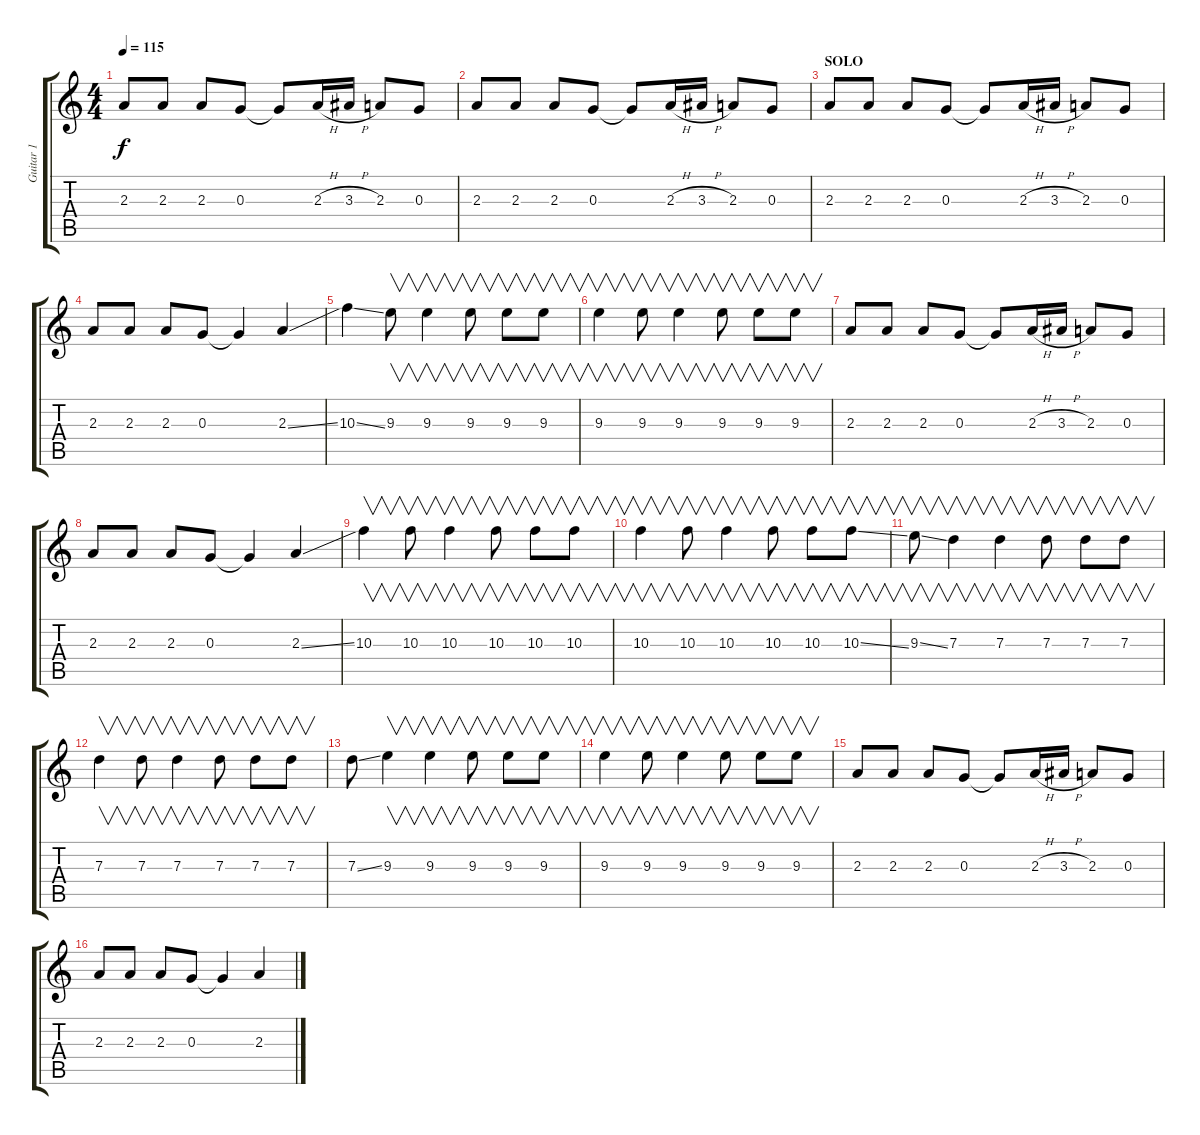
\track ("Guitar 1" "Guitar 1") {instrument distortionguitar}
\staff {score tabs}
\tuning (E4 B3 G3 D3 A2 E2) {hide}
\ts (4 4)
\tempo 115
\clef g2
\ks c
2.3.8{dy f} 2.3.8 2.3.8 0.3.8 0.3{t}.8 2.3{h}.16 3.3{h}.16 2.3.8 0.3.8 |
2.3.8 2.3.8 2.3.8 0.3.8 0.3{t}.8 2.3{h}.16 3.3{h}.16 2.3.8 0.3.8 |
\section ("" "SOLO")
2.3.8 2.3.8 2.3.8 0.3.8 0.3{t}.8 2.3{h}.16 3.3{h}.16 2.3.8 0.3.8 |
2.3.8 2.3.8 2.3.8 0.3.8 0.3{t}.4 2.3{ss}.4 |
10.3{ss}.4 9.3.8{v} 9.3.4{v} 9.3.8{v} 9.3.8{v} 9.3.8{v} |
9.3.4{v} 9.3.8{v} 9.3.4{v} 9.3.8{v} 9.3.8{v} 9.3.8{v} |
2.3.8 2.3.8 2.3.8 0.3.8 0.3{t}.8 2.3{h}.16 3.3{h}.16 2.3.8 0.3.8 |
2.3.8 2.3.8 2.3.8 0.3.8 0.3{t}.4 2.3{ss}.4 |
10.3.4{v} 10.3.8{v} 10.3.4{v} 10.3.8{v} 10.3.8{v} 10.3.8{v} |
10.3.4{v} 10.3.8{v} 10.3.4{v} 10.3.8{v} 10.3.8{v} 10.3{ss}.8{v} |
9.3{ss}.8{v} 7.3.4{v} 7.3.4{v} 7.3.8{v} 7.3.8{v} 7.3.8{v} |
7.3.4{v} 7.3.8{v} 7.3.4{v} 7.3.8{v} 7.3.8{v} 7.3.8{v} |
7.3{ss}.8 9.3.4{v} 9.3.4{v} 9.3.8{v} 9.3.8{v} 9.3.8{v} |
9.3.4{v} 9.3.8{v} 9.3.4{v} 9.3.8{v} 9.3.8{v} 9.3.8{v} |
2.3.8 2.3.8 2.3.8 0.3.8 0.3{t}.8 2.3{h}.16 3.3{h}.16 2.3.8 0.3.8 |
2.3.8 2.3.8 2.3.8 0.3.8 0.3{t}.4 2.3{ss}.4
